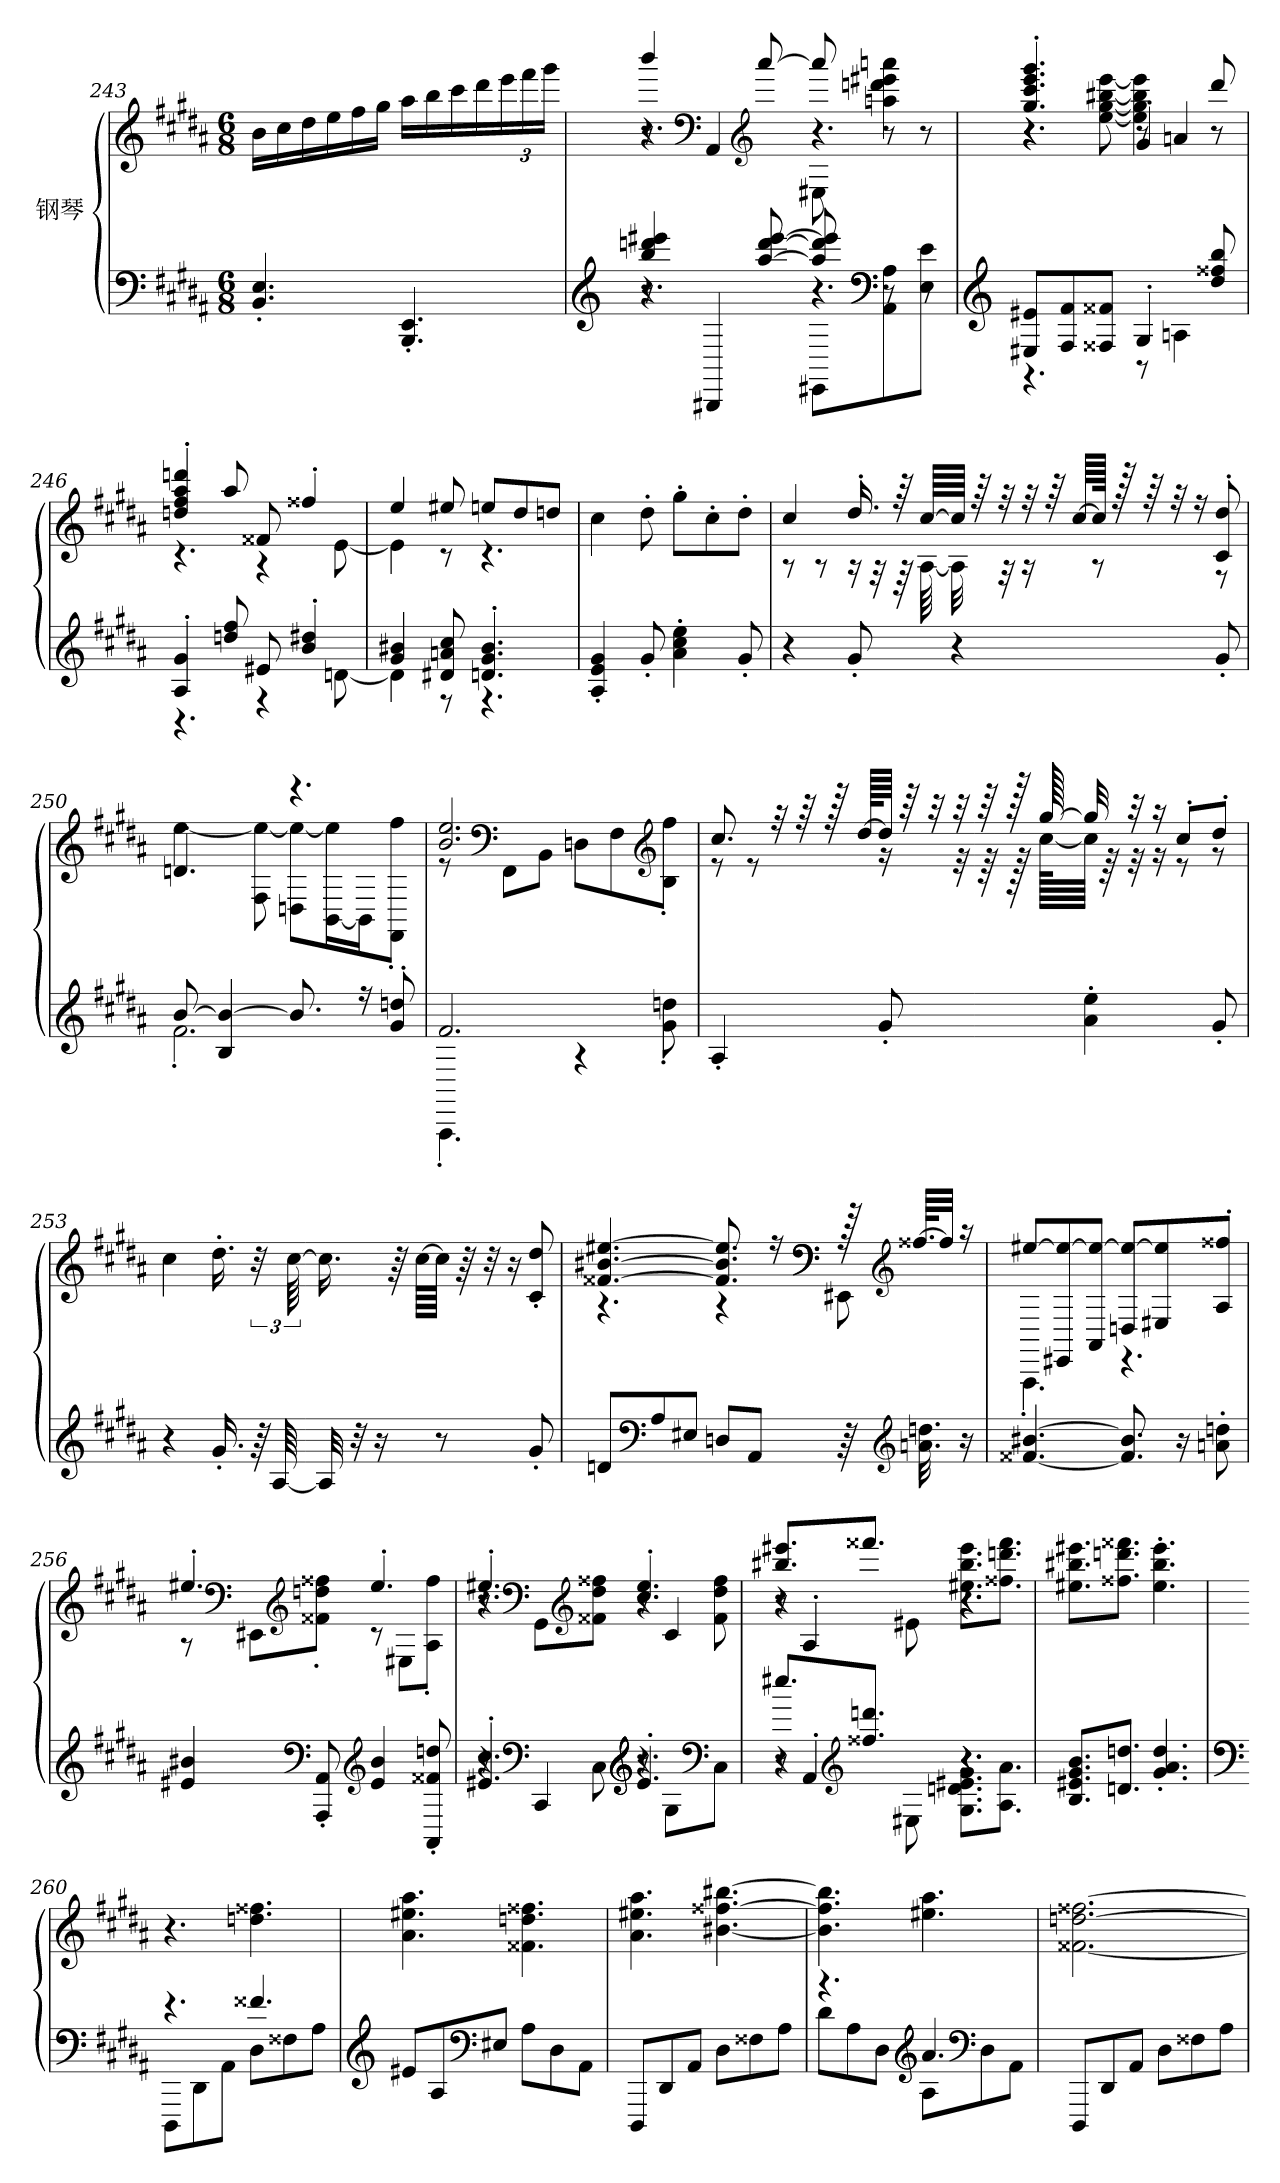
**kern	**kern
*part1	*part1
*staff2	*staff1
*I"钢琴	*
*clefF4	*clefG2
*k[f#c#g#d#a#]	*k[f#c#g#d#a#]
*M6/8	*M6/8
*MM208	*MM208
=243	=243
4.BB/' 4.E/'	16b\LL
.	16cc#\
.	16dd#\
.	16ee\
.	16ff#\
.	16gg#\JJ
*	*MM201
4.BBB/' 4.EE/'	16aa#\LL
.	16bb\
.	16ccc#\
.	16ddd#\
*	*Xbrackettup
.	24eee\
.	24fff#\
.	24ggg#\JJ
!!LO:LB:g=z
=244	=244
*clefG2	*
*	*MM190
*^	*^
*	*^	*	*^
4bb/ 4dddn/ 4eee#X/	4.r	8r	4bbb/	4.r	8r
*	*	*	*clefF4	*	*
.	.	4BBB#X/	.	.	4AA#/
*	*	*	*clefG2	*	*
[8aa#/ [8ddd/ [8eee#/	.	.	[8aaa#/	.	.
*	*	*	*MM207	*	*
8aa#/] 8ddd/] 8eee#/]	8EE#X\L	4.r	8aaa#/]	8E#X\	4.r
*clefF4	*	*	*	*	*
8r	8AA#\ 8A#\	.	8r	4aan\ 4dddn\ 4eee#X\ 4aaan\	.
8r	8E\ 8e\J	.	8r	.	.
*v	*v	*v	*	*	*
=245	=245	=245	=245
*clefG2	*	*	*
*	*MM214	*	*
*^	*	*	*
8E#X/ 8e#X/L	4.r	4.gg#/' 4.ccc#/' 4.eee/' 4.ggg#/'	4r	4.r
8F#/ 8f#/	.	.	.	.
8F##X/ 8f##X/J	.	.	[8ee\ [8gg#\ [8bb#X\ [8eee\	.
*	*	*MM203	*	*
4G#'/	8r	4g#'/	4ee\] 4gg#\] 4bb#\] 4eee\]	8r
.	4An\	.	.	4an/
8dd#/ 8ff##X/ 8bb/	.	8ddd#/	8r	.
*	*	*v	*v	*v
=246	=246	=246
*	*	*MM226
*	*	*^
4A#/' 4g#/'	4.r	4ddn/' 4ff#/' 4aa#/' 4dddn/'	4.r
8ddn/ 8ff#/	.	8aa#/	.
*	*	*MM211	*
8e#X/	4r	8f##X/	4r
4b/' 4dd#X/'	.	4ff##X'/	.
.	[8dn\	.	[8e\
!!LO:LB:g=z	!!
=247	=247	=247	=247
*	*	*MM224	*
4g#/ 4b#X/	4d\]	4ee/	4e\]
8d#X/ 8an/ 8cc#/	8r	8ee#X/	8r
*	*	*MM203	*
4.dn/' 4.g#/' 4.b#/'	4.r	8een/L	4.r
.	.	8dd#/	.
.	.	8ddn/J	.
*v	*v	*	*
*	*v	*v
=248	=248
4A#/' 4e/' 4g#/'	4cc#\
8g#'/	8dd#'\
*	*MM220
4a#\' 4cc#\' 4ee\'	8gg#'\L
.	8cc#'\
8g#'/	8dd#'\J
=249	=249
*	*MM216
*	*^
4r	4cc#/	8r
.	.	8r
8g#'/	16.dd#'/	16r
.	.	32r
.	64r	64r
.	[64cc#/LLLL	[64A#\
*	*MM211	*
4r	64cc#/JJJJ]	32A#\]
.	64r	.
.	32r	32r
.	32r	16r
.	64r	.
.	[64cc#/LLLL	.
.	128cc#/JJJJk]	8r
.	128r	.
.	64r	.
.	32r	.
.	16r	.
8g#'/	8c#/' 8dd#/'	8r
!!LO:LB:g=z	!!
=250	=250	=250
*	*MM218	*
*^	*	*
[8b/	2.f#'\	4.dn'/	[4ee\
4B/ 4b/_	.	.	.
.	.	.	8F#\ 8ee\_
*	*	*MM207	*
8.b/]	.	4.r	8Dn\ 8ee\_L
.	.	.	[16BB\ 16ee\]L
16r	.	.	16BB\J]
8g#/' 8ddn/'	.	.	8FF#\' 8ff#\'J
=251	=251	=251	=251
*	*	*MM222	*
2.f#/	4.AAA#'\	2.b/ 2.ee/	8r
*	*	*clefF4	*
.	.	.	8FF#\L
.	.	.	8BB\J
*	*	*MM207	*
.	4r	.	8Dn\L
.	.	.	8F#\
*	*	*clefG2	*
.	8g#\' 8ddn\'	.	8B\' 8ff#\'J
*v	*v	*	*
!!LO:LB:g=z	!!
=252	=252	=252
*	*MM237	*
4A#'/	8.cc#/	8r
.	.	8r
.	32r	.
.	64r	.
.	128r	.
.	[128dd#/KLLLL	.
8g#'/	64dd#/JJJJ]	16r
.	64r	.
.	32r	.
.	32r	32r
.	64r	64r
.	128r	128r
.	[128gg#/	[128cc#\KLLLL
*	*MM213	*
4a#\' 4ee\'	32gg#/]	64cc#\JJJJ]
.	.	64r
.	32r	32r
.	16r	16r
.	8cc#'/L	8r
8g#'/	8dd#'/J	8r
*	*v	*v
=253	=253
*	*MM222
4r	4cc#\
16.g#'/	16.dd#'\
*	*brackettup
64r	48r
[64A#/	.
.	[96cc#\
*	*MM208
32A#/]	16.cc#\]
32r	.
16r	.
.	64r
.	[64cc#\LLLL
8r	64cc#\JJJJ]
.	64r
.	32r
.	16r
8g#'/	8c#/' 8dd#/'
!!LO:PB:g=z
=254	=254
*	*MM211
*	*^
8dn/L	[4.f##X/ [4.b#X/ [4.ee#X/	4.r
*clefF4	*	*
8A#/	.	.
8E#X/J	.	.
*	*MM222	*
8Dn/L	8.f##/] 8.b#/] 8.ee#/]	4r
8AA#/J	.	.
.	16r	.
*	*clefF4	*
64r	128r	8EE#X\
*	*clefG2	*
.	[64.ff##X/KLLL	.
*clefG2	*	*
32.an\ 32.ddn\	.	.
.	32ff##/JJJ]	.
16r	16r	.
=255	=255	=255
*	*MM209	*
[4.f##X/ [4.b#X/	[8ee#X/L	4.AAA#'\
.	8EE#X/ 8ee#/_	.
.	8AA#/ 8ee#/_J	.
*	*MM217	*
8.f##/] 8.b#/]	8Dn/ 8ee#/_L	4.r
.	8E#X/ 8ee#/]	.
16r	.	.
8an\' 8ddn\'	8A#/' 8ff##X/'J	.
!!LO:LB:g=z	!!
=256	=256	=256
*	*MM229	*
4e#X/ 4b#X/	4.ee#X'/	8r
*	*clefF4	*
.	.	8EE#X\L
*clefF4	*clefG2	*
8AAA#/' 8AA#/'	.	8f##X\' 8ddn\' 8ff##X\'J
*clefG2	*	*
*	*MM217	*
4e#/ 4b#/	4.ee#'/	8r
.	.	8E#X\L
8AA#/' 8f##X/' 8ddn/'	.	8A#\' 8ff##\'J
*	*v	*v
=257	=257
*	*MM231
*^	*^
*	*^	*	*^
4.e#X/' 4.cc#/'	4r	8r	4.ee#X'/	8r	4.r
*clefF4	*	*	*clefF4	*	*
.	.	4CC#/	.	8GG#\L	.
*	*	*	*clefG2	*	*
.	8C#\	.	.	8f##X\ 8dd#\ 8ff##X\J	.
*clefG2	*	*	*	*	*
*	*	*	*MM221	*	*
4.e#'/	8r	4.r	4.cc#/' 4.ee#/'	4r	8r
.	8G#\L	.	.	.	4c#/
*clefF4	*	*	*	*	*
.	8C#\J	.	.	8f##\ 8dd#\ 8ff##\	.
!!LO:LB:g=z	!!	!!
=258	=258	=258	=258	=258	=258
*	*	*	*MM222	*	*
8.ee#X/L	4r	8r	8.bb#X/ 8.eee#X/L	4r	8r
.	.	4AA#'/	.	.	4A#'/
*clefG2	*	*	*	*	*
8.ff##X/ 8.dddn/J	.	.	8.fff##X/J	.	.
.	8E#X\	.	.	8e#X\	.
*	*	*	*MM231	*	*
4.r	8.G#\ 8.dn\ 8.e#X\ 8.g#\L	4.r	4.r	8.ee#X\ 8.bb#\ 8.eee#\L	4.r
.	8.A#\ 8.a#\J	.	.	8.ff##X\ 8.dddn\ 8.fff##\J	.
*v	*v	*v	*	*	*
*	*v	*v	*v
=259	=259
*	*MM218
8.B/ 8.e#X/ 8.g#/ 8.b/L	8.ee#X\ 8.bb#X\ 8.eee#X\L
8.dn/ 8.ddn/J	8.ff##X\ 8.dddn\ 8.fff##X\J
*	*MM50
4.g#/' 4.a#/' 4.dd/'	4.ee#\' 4.bb#\' 4.eee#\'
=260	=260
*clefF4	*
*	*MM202
*^	*
4.r	8DDD#\L	4.r
.	8DD#\	.
.	8AA#\J	.
*	*	*MM184
4.f##X/	8D#\L	4.ddn\ 4.ff##X\
.	8F##X\	.
.	8A#\J	.
*v	*v	*
!!LO:LB:g=z
=261	=261
*clefG2	*
*	*MM206
8e#X/L	4.a#\ 4.ee#X\ 4.aa#\
8A#/	.
*clefF4	*
8E#X/J	.
*	*MM202
8A#\L	4.f##X\ 4.ddn\ 4.ff##X\
8D#\	.
8AA#\J	.
=262	=262
*	*MM198
8DDD#/L	4.a#\ 4.ee#X\ 4.aa#\
8DD#/	.
8AA#/J	.
*	*MM197
8D#\L	[4.b#X\ [4.ff##X\ [4.bb#X\
8F##X\	.
8A#\J	.
=263	=263
*	*MM213
*^	*
4.r	8d#\L	4.b#\] 4.ff##\] 4.bb#\]
.	8A#\	.
.	8D#\J	.
*clefG2	*	*
*	*	*MM191
4.a#/	8A#\L	4.ee#X\ 4.aa#\
*clefF4	*	*
.	8D#\	.
.	8AA#\J	.
*v	*v	*
=264	=264
*	*MM199
8DDD#/L	[2.f##X\ [2.ddn\ [2.ff##X\
8DD#/	.
8AA#/J	.
8D#\L	.
8F##X\	.
8A#\J	.
=	=
*-	*-
